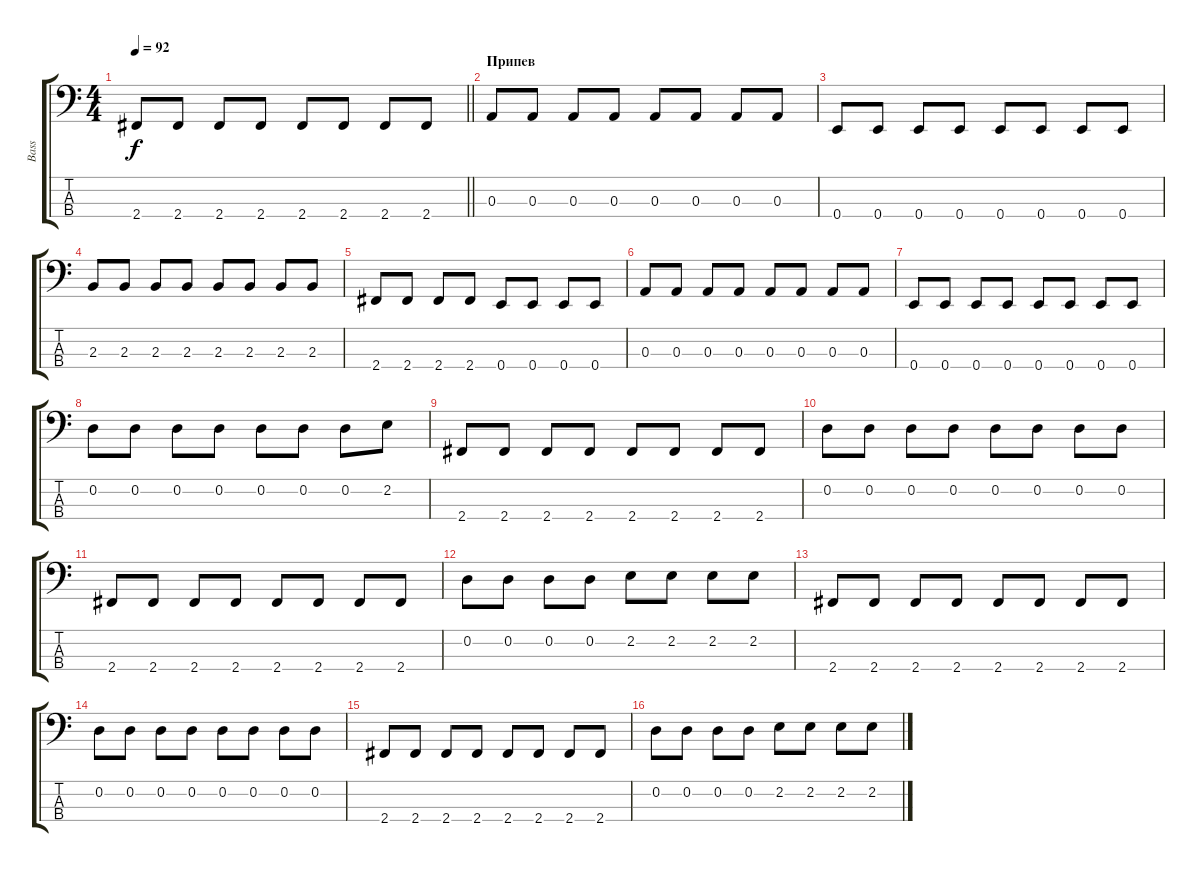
\track ("Bass" "Bass") {instrument electricbasspick}
\staff {score tabs}
\tuning (G2 D2 A1 E1) {hide}
\ts (4 4)
\tempo 92
\clef f4
\barLineRight lightlight
\ks c
2.4.8{dy f} 2.4.8 2.4.8 2.4.8 2.4.8 2.4.8 2.4.8 2.4.8 |
\section ("" "Припев")
0.3.8 0.3.8 0.3.8 0.3.8 0.3.8 0.3.8 0.3.8 0.3.8 |
0.4.8 0.4.8 0.4.8 0.4.8 0.4.8 0.4.8 0.4.8 0.4.8 |
2.3.8 2.3.8 2.3.8 2.3.8 2.3.8 2.3.8 2.3.8 2.3.8 |
2.4.8 2.4.8 2.4.8 2.4.8 0.4.8 0.4.8 0.4.8 0.4.8 |
0.3.8 0.3.8 0.3.8 0.3.8 0.3.8 0.3.8 0.3.8 0.3.8 |
0.4.8 0.4.8 0.4.8 0.4.8 0.4.8 0.4.8 0.4.8 0.4.8 |
0.2.8 0.2.8 0.2.8 0.2.8 0.2.8 0.2.8 0.2.8 2.2.8 |
2.4.8 2.4.8 2.4.8 2.4.8 2.4.8 2.4.8 2.4.8 2.4.8 |
0.2.8 0.2.8 0.2.8 0.2.8 0.2.8 0.2.8 0.2.8 0.2.8 |
2.4.8 2.4.8 2.4.8 2.4.8 2.4.8 2.4.8 2.4.8 2.4.8 |
0.2.8 0.2.8 0.2.8 0.2.8 2.2.8 2.2.8 2.2.8 2.2.8 |
2.4.8 2.4.8 2.4.8 2.4.8 2.4.8 2.4.8 2.4.8 2.4.8 |
0.2.8 0.2.8 0.2.8 0.2.8 0.2.8 0.2.8 0.2.8 0.2.8 |
2.4.8 2.4.8 2.4.8 2.4.8 2.4.8 2.4.8 2.4.8 2.4.8 |
0.2.8 0.2.8 0.2.8 0.2.8 2.2.8 2.2.8 2.2.8 2.2.8
